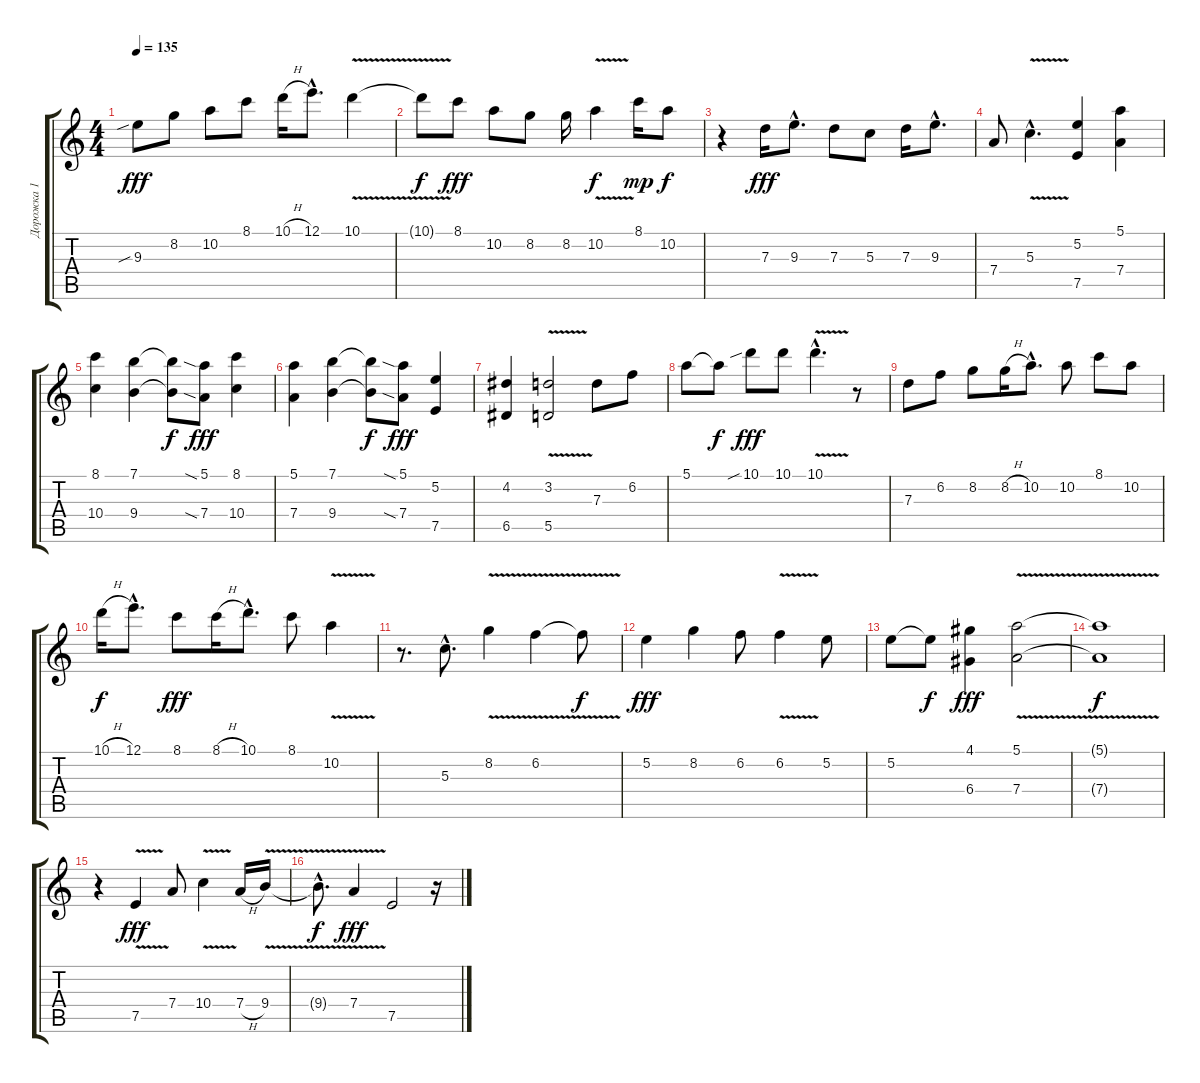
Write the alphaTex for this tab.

\track ("Дорожка 1" "Дорожка 1") {instrument acousticguitarnylon}
\staff {score tabs}
\tuning (E4 B3 G3 D3 A2 E2) {hide}
\ts (4 4)
\tempo 135
\clef g2
\ks c
9.3{sib}.8{dy fff} 8.2.8 10.2.8 8.1.8 10.1{h}.16 12.1{hac}.8{d} 10.1{v}.4 |
10.1{t}.8{dy f} 8.1.8{dy fff} 10.2.8 8.2.8 8.2.16 10.2{v}.4{dy f} 8.1.16{dy mp} 10.2.8{dy f} |
r.4 7.3.16{dy fff} 9.3{hac}.8{d} 7.3.8 5.3.8 7.3.16 9.3{hac}.8{d} |
7.4.8 5.3{v hac}.4{d} (5.2 7.5).4 (5.1 7.4).4 |
(8.1 10.4).4 (7.1 9.4).4 (7.1{t} 9.4{t}).8{dy f} (5.1{sia} 7.4{sia}).8{dy fff} (8.1 10.4).4 |
(5.1 7.4).4 (7.1 9.4).4 (7.1{t} 9.4{t}).8{dy f} (5.1{sia} 7.4{sia}).8{dy fff} (5.2 7.5).4 |
(4.2 6.5).4 (3.2{v} 5.5{v}).2 7.3.8 6.2.8 |
5.1.8 5.1{t}.8{dy f} 10.1{sib}.8{dy fff} 10.1.8 10.1{v hac}.4{d} r.8 |
7.3.8 6.2.8 8.2.8 8.2{h}.16 10.2{hac}.8{d} 10.2.8 8.1.8 10.2.8 |
10.1{h}.16{dy f} 12.1{hac}.8{d} 8.1.8{dy fff} 8.1{h}.16 10.1{hac}.8{d} 8.1.8 10.2{v}.4 |
r.8{d} 5.3{hac}.8{d} 8.2{v}.4 6.2{v}.4 6.2{t}.8{dy f} |
5.2.4{dy fff} 8.2.4 6.2.8 6.2{v}.4 5.2.8 |
5.2.8 5.2{t}.8{dy f} (4.1 6.4).4{dy fff} (5.1{v} 7.4{v}).2 |
(5.1{t} 7.4{t}).1{dy f} |
r.4 7.5{v}.4{dy fff} 7.4.8 10.4{v}.4 7.4{h}.16 9.4{v}.16 |
9.4{hac t}.8{d dy f} 7.4{v}.4{dy fff} 7.5.2 r.16
